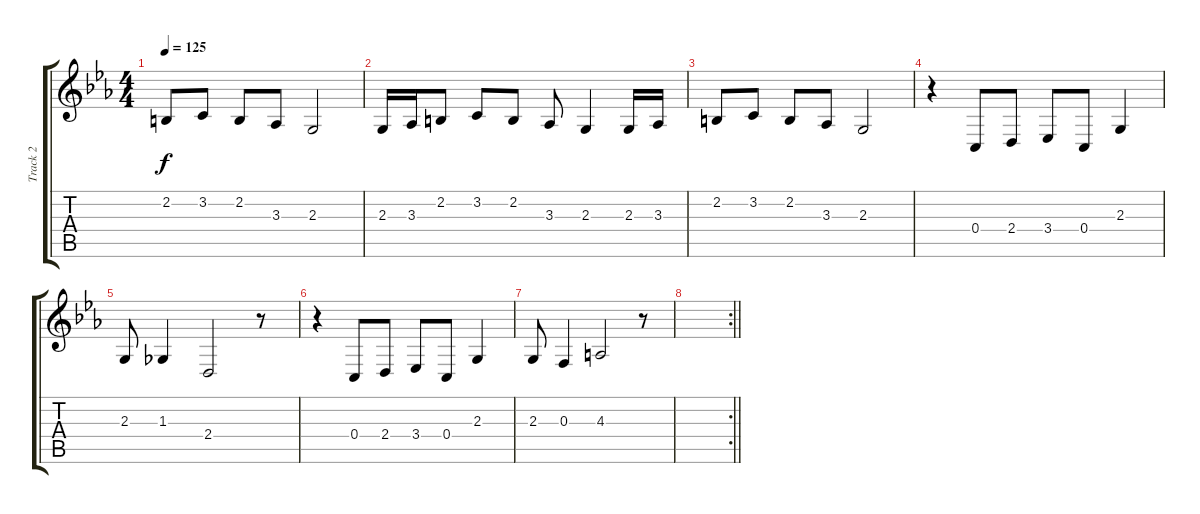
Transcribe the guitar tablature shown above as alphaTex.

\track ("Track 2" "Track 2") {instrument lead1square}
\staff {score tabs}
\tuning (D4 A3 F3 C3 G2 D2) {hide}
\ts (4 4)
\tempo 125
\clef g2
\ks cminor
2.2.8{dy f} 3.2.8 2.2.8 3.3.8 2.3.2 |
2.3.16 3.3.16 2.2.8 3.2.8 2.2.8 3.3.8 2.3.4 2.3.16 3.3.16 |
2.2.8 3.2.8 2.2.8 3.3.8 2.3.2 |
r.4 0.4.8 2.4.8 3.4.8 0.4.8 2.3.4 |
2.3.8 1.3.4 2.4.2 r.8 |
r.4 0.4.8 2.4.8 3.4.8 0.4.8 2.3.4 |
2.3.8 0.3.4 4.3.2 r.8 |
\rc 2
\barLineRight lightlight
